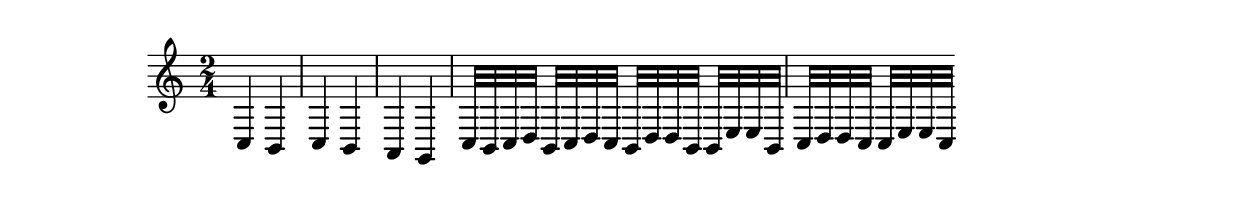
\header {
    texidoc = "Ledger lines are shortened when they are very close. This ensures
that ledger lines stay separate."
}
\version "2.11.51"

\layout {
    ragged-right = ##t
}

\relative {
\time 2/4 

c4
b
c4
b
a g
c32[ b c d]
b[ c d c]
b[ d d b]
b[ e e b]
c[ d d c]
c[ e e c]

     

}  
